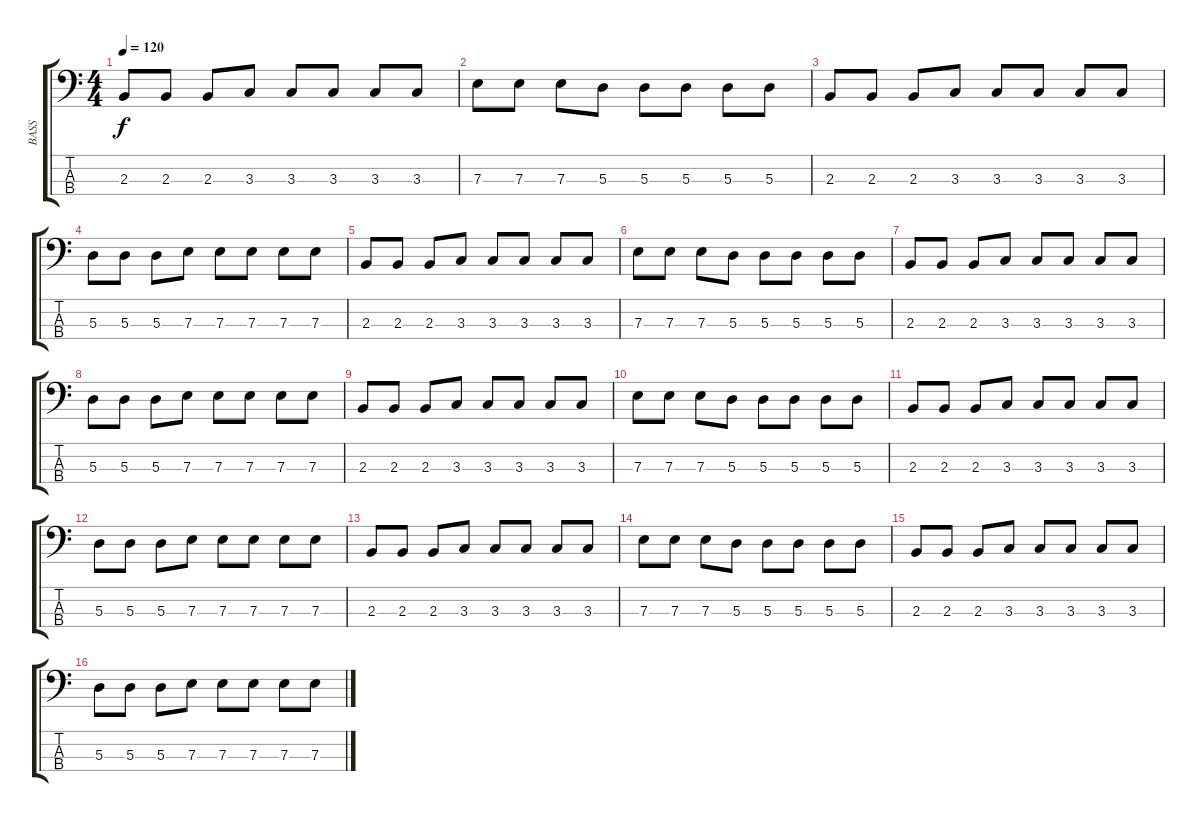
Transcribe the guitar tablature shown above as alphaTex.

\track ("BASS" "BASS") {instrument electricbassfinger}
\staff {score tabs}
\tuning (G2 D2 A1 E1) {hide}
\ts (4 4)
\tempo 120
\clef f4
\ks c
2.3.8{dy f} 2.3.8 2.3.8 3.3.8 3.3.8 3.3.8 3.3.8 3.3.8 |
7.3.8 7.3.8 7.3.8 5.3.8 5.3.8 5.3.8 5.3.8 5.3.8 |
2.3.8 2.3.8 2.3.8 3.3.8 3.3.8 3.3.8 3.3.8 3.3.8 |
5.3.8 5.3.8 5.3.8 7.3.8 7.3.8 7.3.8 7.3.8 7.3.8 |
2.3.8 2.3.8 2.3.8 3.3.8 3.3.8 3.3.8 3.3.8 3.3.8 |
7.3.8 7.3.8 7.3.8 5.3.8 5.3.8 5.3.8 5.3.8 5.3.8 |
2.3.8 2.3.8 2.3.8 3.3.8 3.3.8 3.3.8 3.3.8 3.3.8 |
5.3.8 5.3.8 5.3.8 7.3.8 7.3.8 7.3.8 7.3.8 7.3.8 |
2.3.8 2.3.8 2.3.8 3.3.8 3.3.8 3.3.8 3.3.8 3.3.8 |
7.3.8 7.3.8 7.3.8 5.3.8 5.3.8 5.3.8 5.3.8 5.3.8 |
2.3.8 2.3.8 2.3.8 3.3.8 3.3.8 3.3.8 3.3.8 3.3.8 |
5.3.8 5.3.8 5.3.8 7.3.8 7.3.8 7.3.8 7.3.8 7.3.8 |
2.3.8 2.3.8 2.3.8 3.3.8 3.3.8 3.3.8 3.3.8 3.3.8 |
7.3.8 7.3.8 7.3.8 5.3.8 5.3.8 5.3.8 5.3.8 5.3.8 |
2.3.8 2.3.8 2.3.8 3.3.8 3.3.8 3.3.8 3.3.8 3.3.8 |
5.3.8 5.3.8 5.3.8 7.3.8 7.3.8 7.3.8 7.3.8 7.3.8
